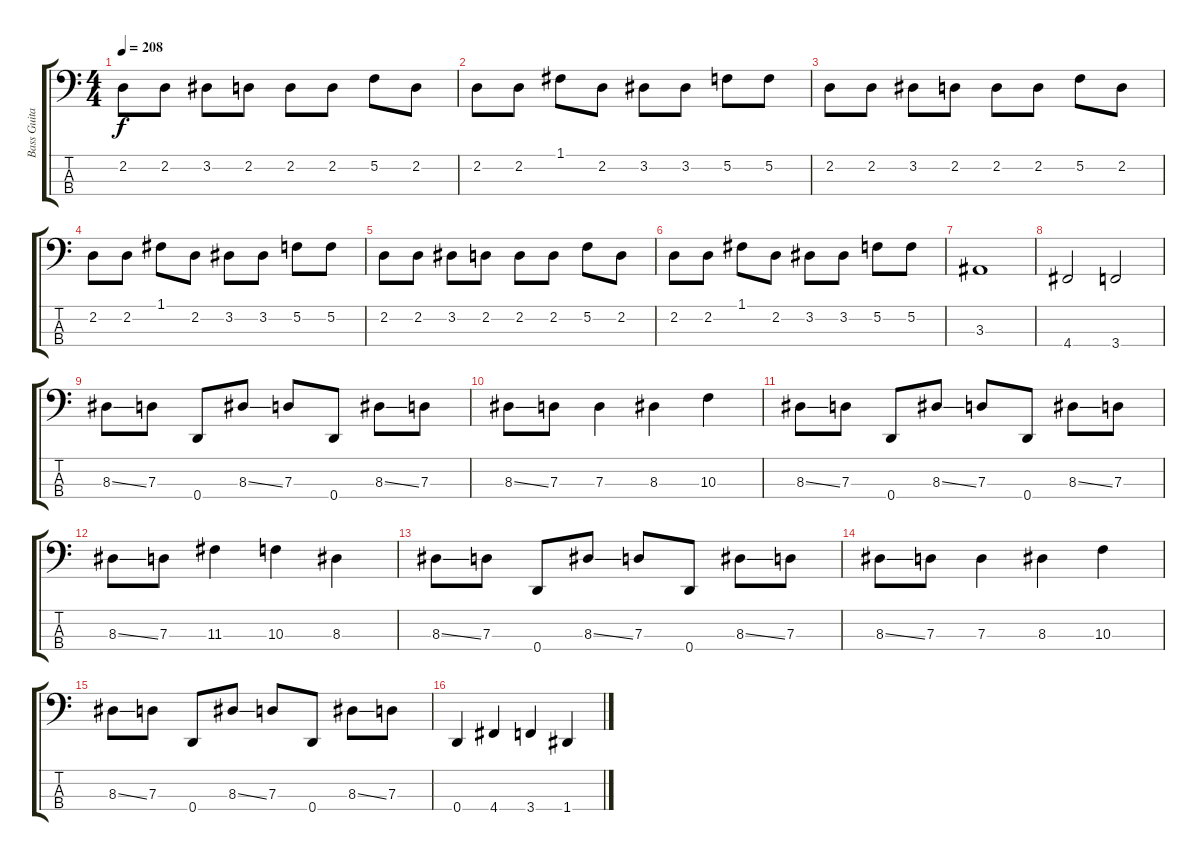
\track ("Bass Guitar" "Bass Guita") {instrument electricbasspick}
\staff {score tabs}
\tuning (F2 C2 G1 D1) {hide}
\ts (4 4)
\tempo 208
\clef f4
\ks c
2.2.8{dy f} 2.2.8 3.2.8 2.2.8 2.2.8 2.2.8 5.2.8 2.2.8 |
2.2.8 2.2.8 1.1.8 2.2.8 3.2.8 3.2.8 5.2.8 5.2.8 |
2.2.8 2.2.8 3.2.8 2.2.8 2.2.8 2.2.8 5.2.8 2.2.8 |
2.2.8 2.2.8 1.1.8 2.2.8 3.2.8 3.2.8 5.2.8 5.2.8 |
2.2.8 2.2.8 3.2.8 2.2.8 2.2.8 2.2.8 5.2.8 2.2.8 |
2.2.8 2.2.8 1.1.8 2.2.8 3.2.8 3.2.8 5.2.8 5.2.8 |
3.3.1 |
4.4.2 3.4.2 |
8.3{ss}.8 7.3.8 0.4.8 8.3{ss}.8 7.3.8 0.4.8 8.3{ss}.8 7.3.8 |
8.3{ss}.8 7.3.8 7.3.4 8.3.4 10.3.4 |
8.3{ss}.8 7.3.8 0.4.8 8.3{ss}.8 7.3.8 0.4.8 8.3{ss}.8 7.3.8 |
8.3{ss}.8 7.3.8 11.3.4 10.3.4 8.3.4 |
8.3{ss}.8 7.3.8 0.4.8 8.3{ss}.8 7.3.8 0.4.8 8.3{ss}.8 7.3.8 |
8.3{ss}.8 7.3.8 7.3.4 8.3.4 10.3.4 |
8.3{ss}.8 7.3.8 0.4.8 8.3{ss}.8 7.3.8 0.4.8 8.3{ss}.8 7.3.8 |
0.4.4 4.4.4 3.4.4 1.4.4
